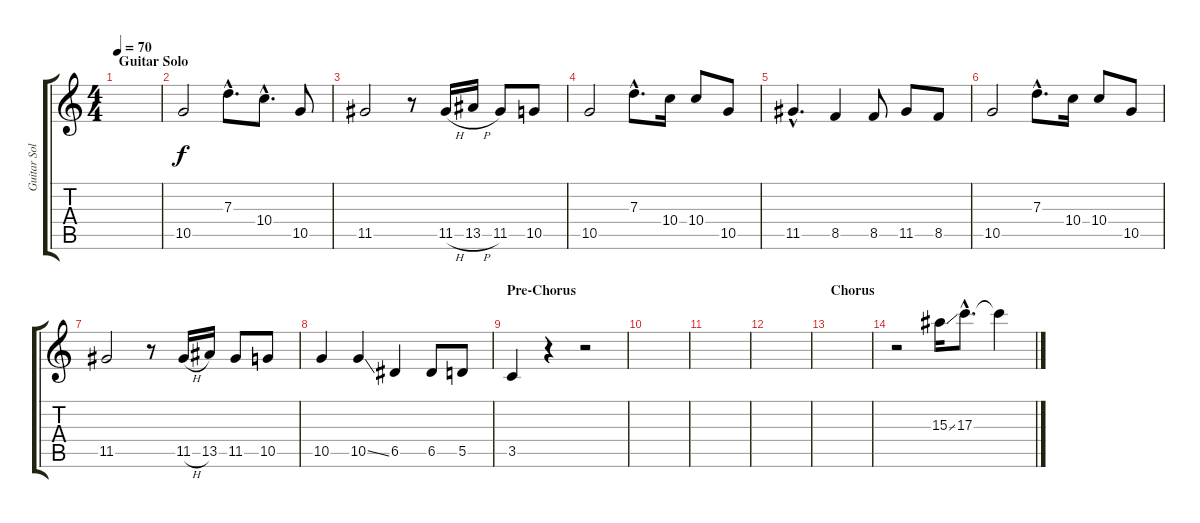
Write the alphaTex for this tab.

\track ("Guitar Solo" "Guitar Sol") {instrument electricguitarjazz}
\staff {score tabs}
\tuning (E4 B3 G3 D3 A2 E2) {hide}
\ts (4 4)
\section ("" "Guitar Solo")
\tempo 70
\clef g2
\ks c
|
10.5.2{instrument electricguitarjazz} 7.3{hac}.8{d} 10.4{hac}.8{d} 10.5.8 |
11.5.2 r.8 11.5{h}.16 13.5{h}.16 11.5.8 10.5.8 |
10.5.2 7.3{hac}.8{d} 10.4.16 10.4.8 10.5.8 |
11.5{hac}.4{d} 8.5.4 8.5.8 11.5.8 8.5.8 |
10.5.2 7.3{hac}.8{d} 10.4.16 10.4.8 10.5.8 |
11.5.2 r.8 11.5{h}.16 13.5.16 11.5.8 10.5.8 |
10.5.4 10.5{ss}.4 6.5.4 6.5.8 5.5.8 |
\section ("" "Pre-Chorus")
3.5.4 r.4 r.2 |
|
|
|
\section ("" "Chorus")
|
r.2 15.3{ss}.16{instrument clarinet} 17.3{hac}.8{d} 17.3{t}.4
